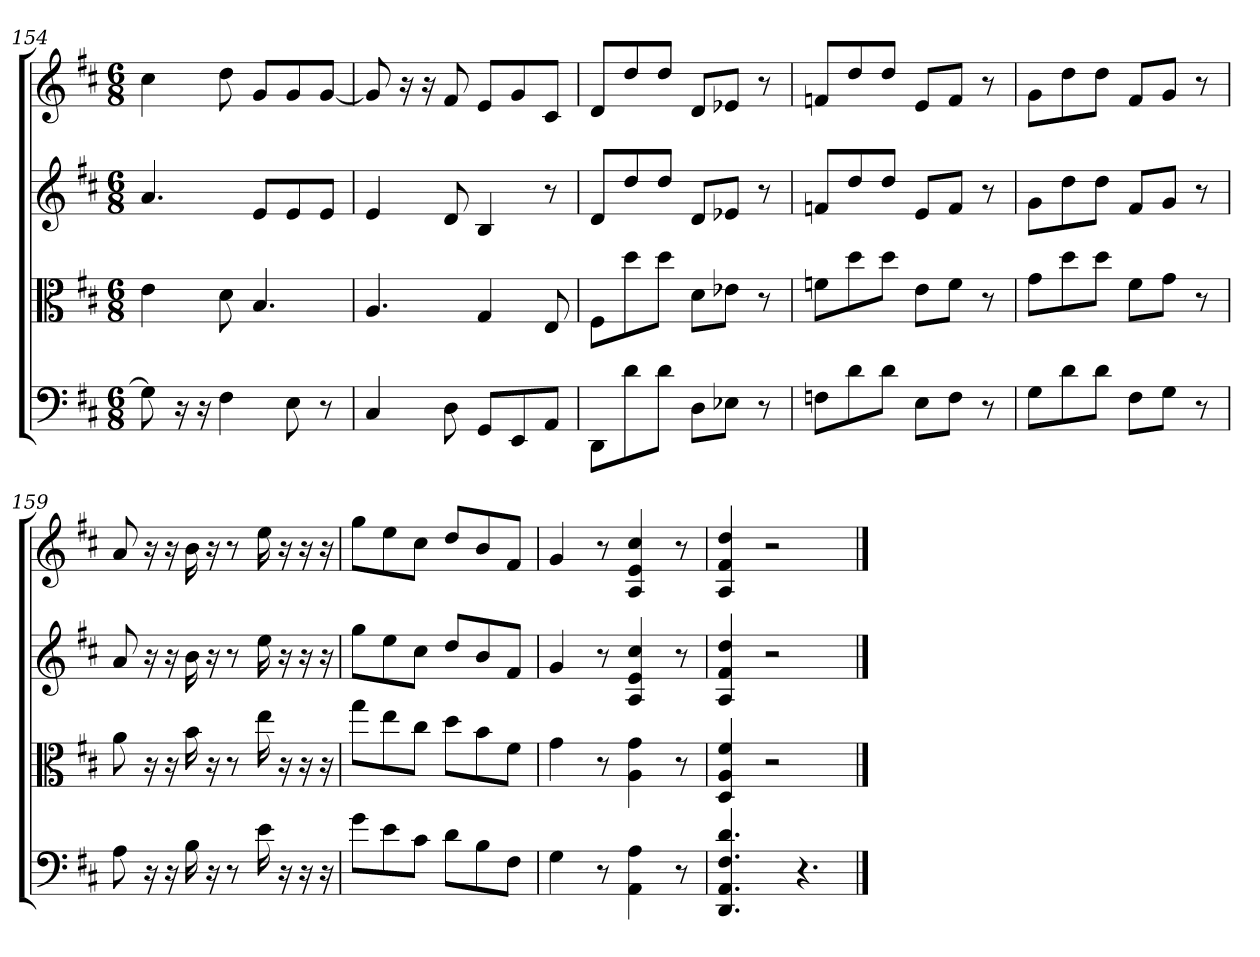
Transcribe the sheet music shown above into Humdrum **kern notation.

**kern	**kern	**kern	**kern
*part4	*part3	*part2	*part1
*staff4	*staff3	*staff2	*staff1
*clefF4	*clefC3	*clefG2	*clefG2
*k[f#c#]	*k[f#c#]	*k[f#c#]	*k[f#c#]
*D:	*D:	*D:	*D:
*M6/8	*M6/8	*M6/8	*M6/8
=154	=154	=154	=154
8G]	4e	4.a	4cc#
16r	.	.	.
16r	.	.	.
4F#	8d	.	8dd
.	4.B	8e/L	8g/L
8E	.	8e/	8g/
8r	.	8e/J	[8g/J
=155	=155	=155	=155
4C#	4.A	4e	8g]
.	.	.	16r
.	.	.	16r
8D	.	8d	8f#
8GG/L	4G	4B	8e/L
8EE/	.	.	8g/
8AA/J	8E	8r	8c#/J
=156	=156	=156	=156
8DD\L	8F#\L	8d/L	8d/L
8d\	8dd\	8dd/	8dd/
8d\J	8dd\J	8dd/J	8dd/J
8D\L	8d\L	8d/L	8d/L
8E-X\J	8e-X\J	8e-X/J	8e-X/J
8r	8r	8r	8r
=157	=157	=157	=157
8Fn\L	8fn\L	8fn/L	8fn/L
8d\	8dd\	8dd/	8dd/
8d\J	8dd\J	8dd/J	8dd/J
8E\L	8e\L	8e/L	8e/L
8F\J	8f\J	8f/J	8f/J
8r	8r	8r	8r
=158	=158	=158	=158
8G\L	8g\L	8g\L	8g\L
8d\	8dd\	8dd\	8dd\
8d\J	8dd\J	8dd\J	8dd\J
8F#\L	8f#\L	8f#/L	8f#/L
8G\J	8g\J	8g/J	8g/J
8r	8r	8r	8r
=159	=159	=159	=159
8A	8a	8a	8a
16r	16r	16r	16r
16r	16r	16r	16r
16B	16b	16b	16b
16r	16r	16r	16r
8r	8r	8r	8r
16e	16ee	16ee	16ee
16r	16r	16r	16r
16r	16r	16r	16r
16r	16r	16r	16r
=160	=160	=160	=160
8g\L	8gg\L	8gg\L	8gg\L
8e\	8ee\	8ee\	8ee\
8c#\J	8cc#\J	8cc#\J	8cc#\J
8d\L	8dd\L	8dd/L	8dd/L
8B\	8b\	8b/	8b/
8F#\J	8f#\J	8f#/J	8f#/J
=161	=161	=161	=161
4G	4g	4g	4g
8r	8r	8r	8r
4AA 4A	4A 4g	4A 4e 4cc#	4A 4e 4cc#
8r	8r	8r	8r
=162	=162	=162	=162
4.DD 4.AA 4.F# 4.d	4D 4A 4f#	4A 4f# 4dd	4A 4f# 4dd
.	2r	2r	2r
4.r	.	.	.
==	==	==	==
*-	*-	*-	*-
